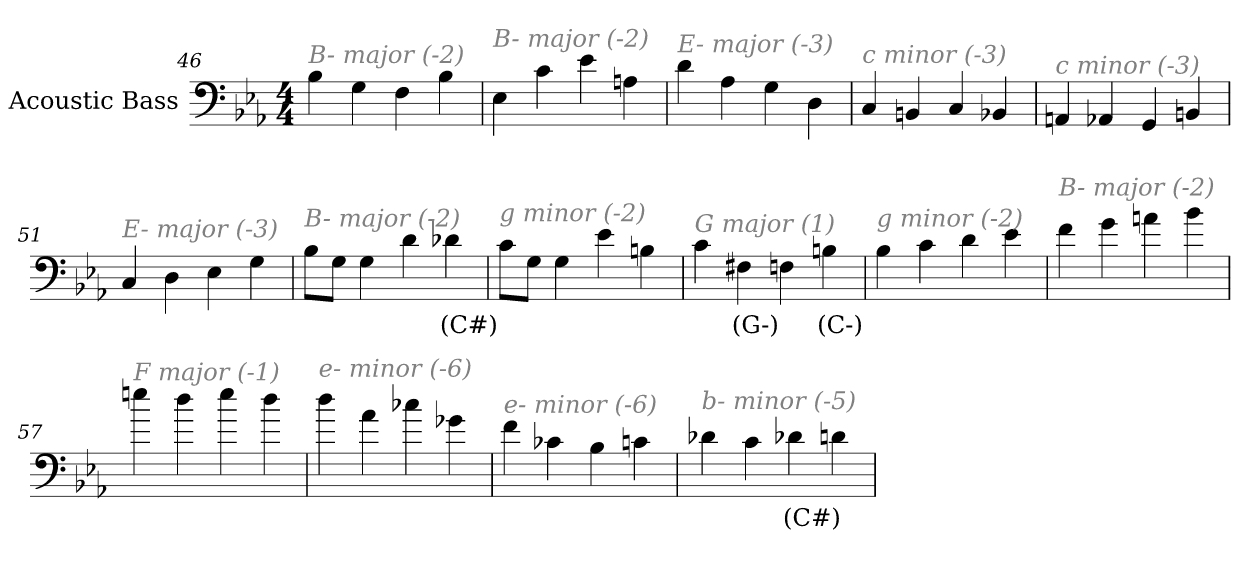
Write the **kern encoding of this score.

**kern	**text
*part1	*part1
*staff1	*staff1
*I"Acoustic Bass	*
*clefF4	*
*ITrd7c12	*
*k[b-e-a-]	*
*E-:	*
*M4/4	*
=46	=46
!LO:TX:i:color=#808080:t=B- major (-2)	!
4BB-	.
4GG	.
4FF	.
4BB-	.
=47	=47
!LO:TX:i:color=#808080:t=B- major (-2)	!
4EE-	.
4C	.
4E-	.
4AAn	.
=48	=48
!LO:TX:i:color=#808080:t=E- major (-3)	!
4D	.
4AA-	.
4GG	.
4DD	.
=49	=49
!LO:TX:i:color=#808080:t=c minor (-3)	!
4CC	.
4BBBn	.
4CC	.
4BBB-X	.
=50	=50
!LO:TX:i:color=#808080:t=c minor (-3)	!
4AAAn	.
4AAA-X	.
4GGG	.
4BBBn	.
=51	=51
!LO:TX:i:color=#808080:t=E- major (-3)	!
4CC	.
4DD	.
4EE-	.
4GG	.
=52	=52
!LO:TX:i:color=#808080:t=B- major (-2)	!
8BB-L	.
8GGJ	.
4GG	.
4D	.
4D-Xi	(C#)
=53	=53
!LO:TX:i:color=#808080:t=g minor (-2)	!
8CL	.
8GGJ	.
4GG	.
4E-	.
4BBn	.
=54	=54
!LO:TX:i:color=#808080:t=G major (1)	!
4C	.
4FF#Xi	(G-)
4FF	.
4BBni	(C-)
=55	=55
!LO:TX:i:color=#808080:t=g minor (-2)	!
4BB-	.
4C	.
4D	.
4E-	.
=56	=56
!LO:TX:i:color=#808080:t=B- major (-2)	!
4F	.
4G	.
4An	.
4B-	.
=57	=57
!LO:TX:i:color=#808080:t=F major (-1)	!
4en	.
4d	.
4e	.
4d	.
=58	=58
!LO:TX:i:color=#808080:t=e- minor (-6)	!
4d	.
4A-	.
4c-X	.
4G-X	.
=59	=59
!LO:TX:i:color=#808080:t=e- minor (-6)	!
4F	.
4C-X	.
4BB-	.
4Cn	.
=60	=60
!LO:TX:i:color=#808080:t=b- minor (-5)	!
4D-X	.
4C	.
4D-Xi	(C#)
4Dn	.
=	=
*-	*-
